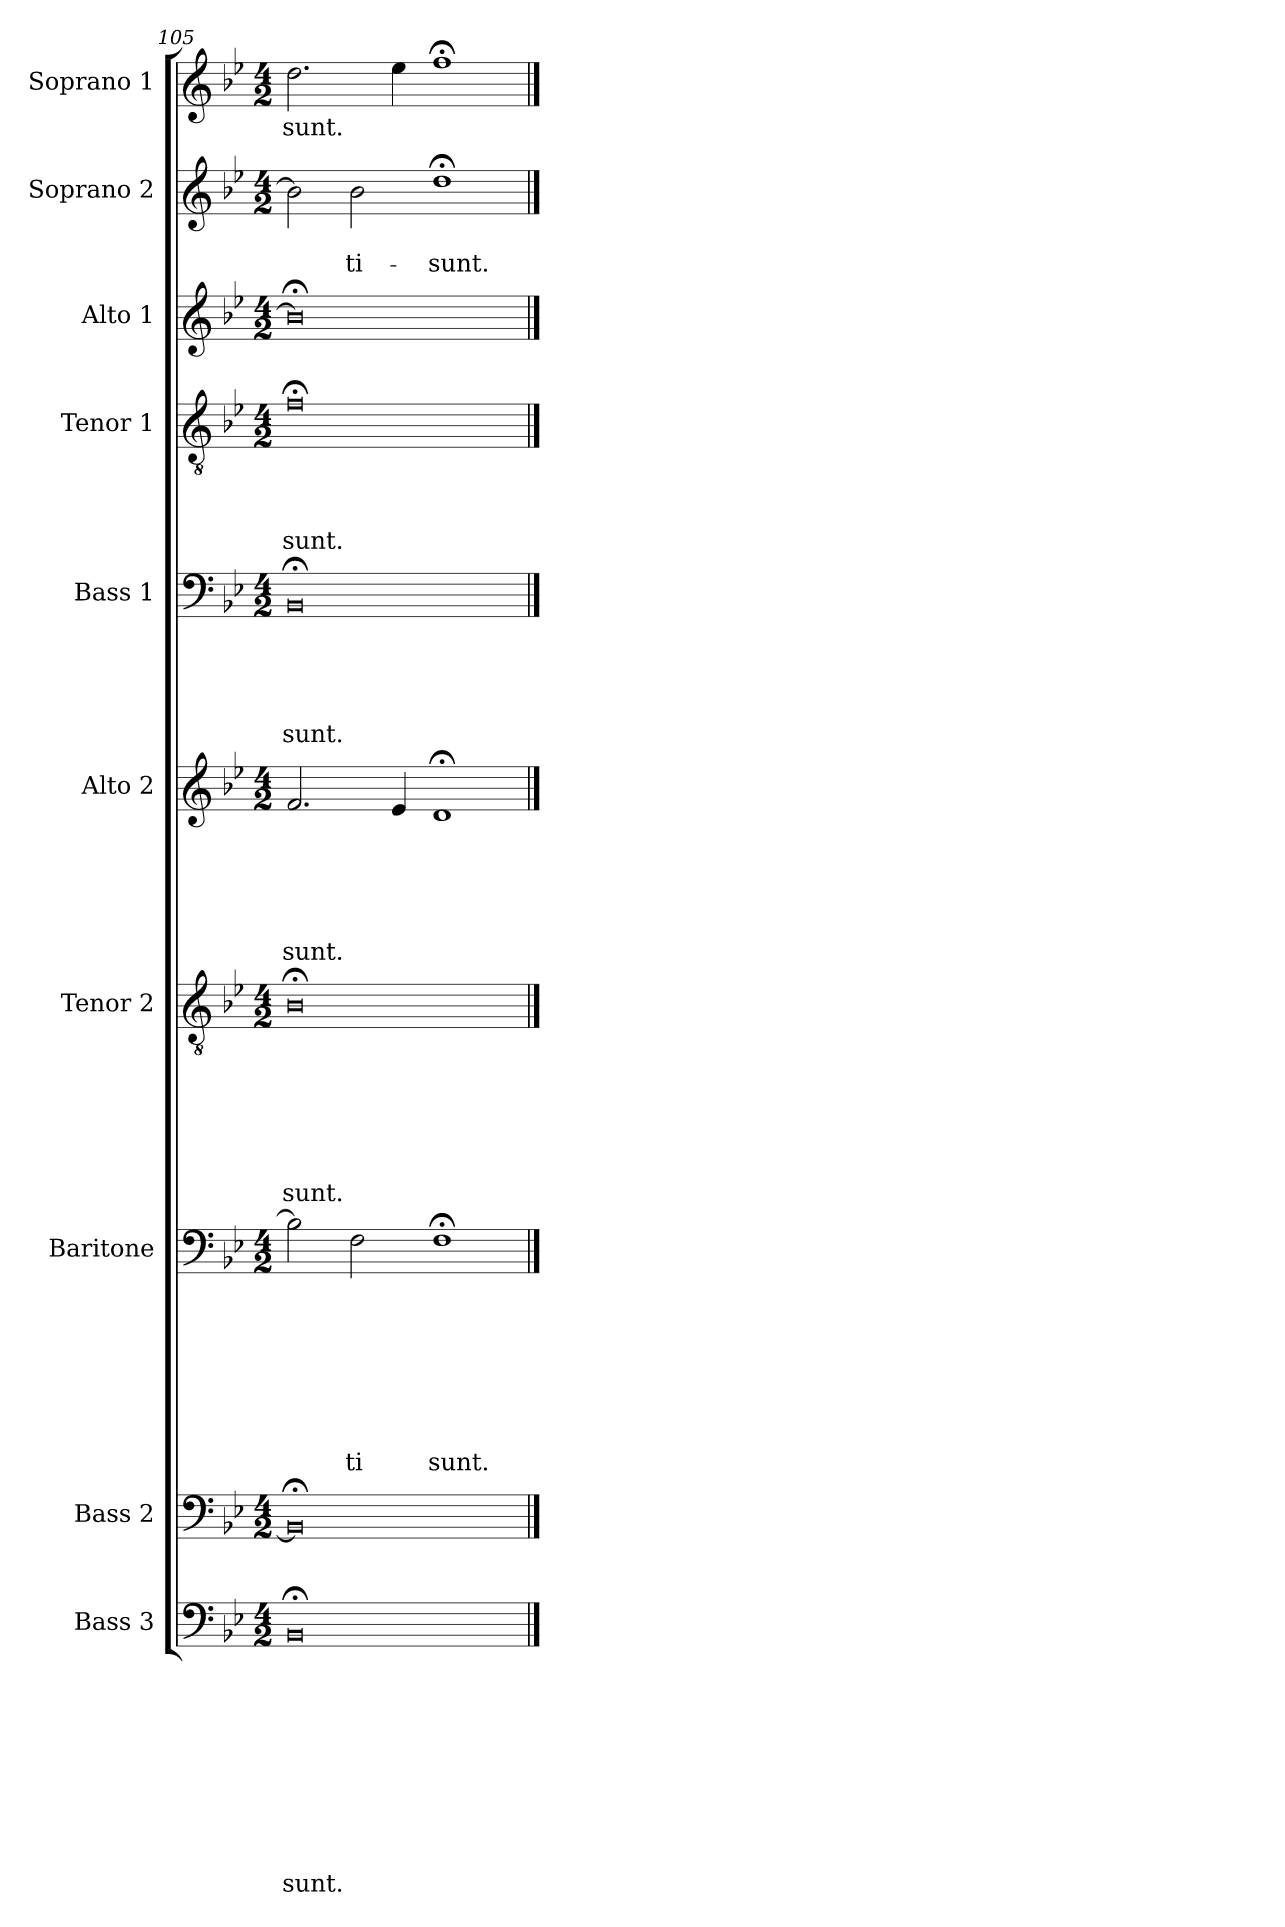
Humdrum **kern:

**kern	**text	**text	**text	**text	**text	**text	**text	**text	**text	**text	**kern	**text	**kern	**text	**text	**text	**text	**text	**text	**text	**text	**kern	**text	**text	**text	**text	**text	**text	**text	**kern	**text	**text	**text	**text	**text	**text	**kern	**text	**text	**text	**text	**text	**kern	**text	**text	**text	**text	**kern	**text	**kern	**text	**text	**kern	**text
*part10	*part10	*part10	*part10	*part10	*part10	*part10	*part10	*part10	*part10	*part10	*part9	*part9	*part8	*part8	*part8	*part8	*part8	*part8	*part8	*part8	*part8	*part7	*part7	*part7	*part7	*part7	*part7	*part7	*part7	*part6	*part6	*part6	*part6	*part6	*part6	*part6	*part5	*part5	*part5	*part5	*part5	*part5	*part4	*part4	*part4	*part4	*part4	*part3	*part3	*part2	*part2	*part2	*part1	*part1
*staff10	*staff10	*staff10	*staff10	*staff10	*staff10	*staff10	*staff10	*staff10	*staff10	*staff10	*staff9	*staff9	*staff8	*staff8	*staff8	*staff8	*staff8	*staff8	*staff8	*staff8	*staff8	*staff7	*staff7	*staff7	*staff7	*staff7	*staff7	*staff7	*staff7	*staff6	*staff6	*staff6	*staff6	*staff6	*staff6	*staff6	*staff5	*staff5	*staff5	*staff5	*staff5	*staff5	*staff4	*staff4	*staff4	*staff4	*staff4	*staff3	*staff3	*staff2	*staff2	*staff2	*staff1	*staff1
*I"Bass 3	*	*	*	*	*	*	*	*	*	*	*I"Bass 2	*	*I"Baritone	*	*	*	*	*	*	*	*	*I"Tenor 2	*	*	*	*	*	*	*	*I"Alto 2	*	*	*	*	*	*	*I"Bass 1	*	*	*	*	*	*I"Tenor 1	*	*	*	*	*I"Alto 1	*	*I"Soprano 2	*	*	*I"Soprano 1	*
*I'B.	*	*	*	*	*	*	*	*	*	*	*I'B.	*	*I'Bar.	*	*	*	*	*	*	*	*	*I'T.	*	*	*	*	*	*	*	*I'A.	*	*	*	*	*	*	*I'B.	*	*	*	*	*	*I'T.	*	*	*	*	*I'A.	*	*I'S.	*	*	*I'S.	*
*clefF4	*	*	*	*	*	*	*	*	*	*	*clefF4	*	*clefF4	*	*	*	*	*	*	*	*	*clefGv2	*	*	*	*	*	*	*	*clefG2	*	*	*	*	*	*	*clefF4	*	*	*	*	*	*clefGv2	*	*	*	*	*clefG2	*	*clefG2	*	*	*clefG2	*
*k[b-e-]	*	*	*	*	*	*	*	*	*	*	*k[b-e-]	*	*k[b-e-]	*	*	*	*	*	*	*	*	*k[b-e-]	*	*	*	*	*	*	*	*k[b-e-]	*	*	*	*	*	*	*k[b-e-]	*	*	*	*	*	*k[b-e-]	*	*	*	*	*k[b-e-]	*	*k[b-e-]	*	*	*k[b-e-]	*
*B-:	*	*	*	*	*	*	*	*	*	*	*B-:	*	*B-:	*	*	*	*	*	*	*	*	*B-:	*	*	*	*	*	*	*	*B-:	*	*	*	*	*	*	*B-:	*	*	*	*	*	*B-:	*	*	*	*	*B-:	*	*B-:	*	*	*B-:	*
*M4/2	*	*	*	*	*	*	*	*	*	*	*M4/2	*	*M4/2	*	*	*	*	*	*	*	*	*M4/2	*	*	*	*	*	*	*	*M4/2	*	*	*	*	*	*	*M4/2	*	*	*	*	*	*M4/2	*	*	*	*	*M4/2	*	*M4/2	*	*	*M4/2	*
=105	=105	=105	=105	=105	=105	=105	=105	=105	=105	=105	=105	=105	=105	=105	=105	=105	=105	=105	=105	=105	=105	=105	=105	=105	=105	=105	=105	=105	=105	=105	=105	=105	=105	=105	=105	=105	=105	=105	=105	=105	=105	=105	=105	=105	=105	=105	=105	=105	=105	=105	=105	=105	=105	=105
!	!	!	!	!	!	!	!	!	!	!LO:LY:b	!	!	!	!	!	!	!	!	!	!	!	!	!	!	!	!	!	!	!LO:LY:b	!	!	!	!	!	!	!LO:LY:b	!	!	!	!	!	!LO:LY:b	!	!	!	!	!LO:LY:b	!	!	!	!	!	!	!LO:LY:b
0BB-;	.	.	.	.	.	.	.	.	.	sunt.	0BB-;]	.	2B-\]	.	.	.	.	.	.	.	.	0B-;	.	.	.	.	.	.	sunt.	2.f/	.	.	.	.	.	sunt.	0BB-;	.	.	.	.	sunt.	0f;	.	.	.	sunt.	0b-;]	.	2b-\]	.	.	2.dd\	sunt.
!	!	!	!	!	!	!	!	!	!	!	!	!	!	!	!	!	!	!	!	!	!LO:LY:b	!	!	!	!	!	!	!	!	!	!	!	!	!	!	!	!	!	!	!	!	!	!	!	!	!	!	!	!	!	!	!LO:LY:b	!	!
.	.	.	.	.	.	.	.	.	.	.	.	.	2F\	.	.	.	.	.	.	.	-ti	.	.	.	.	.	.	.	.	.	.	.	.	.	.	.	.	.	.	.	.	.	.	.	.	.	.	.	.	2b-\	.	-ti-	.	.
.	.	.	.	.	.	.	.	.	.	.	.	.	.	.	.	.	.	.	.	.	.	.	.	.	.	.	.	.	.	4e-/	.	.	.	.	.	.	.	.	.	.	.	.	.	.	.	.	.	.	.	.	.	.	4ee-\	.
!	!	!	!	!	!	!	!	!	!	!	!	!	!	!	!	!	!	!	!	!	!LO:LY:b	!	!	!	!	!	!	!	!	!	!	!	!	!	!	!	!	!	!	!	!	!	!	!	!	!	!	!	!	!	!	!LO:LY:b	!	!
.	.	.	.	.	.	.	.	.	.	.	.	.	1F;	.	.	.	.	.	.	.	sunt.	.	.	.	.	.	.	.	.	1d;	.	.	.	.	.	.	.	.	.	.	.	.	.	.	.	.	.	.	.	1dd;	.	-sunt.	1ff;	.
==	==	==	==	==	==	==	==	==	==	==	==	==	==	==	==	==	==	==	==	==	==	==	==	==	==	==	==	==	==	==	==	==	==	==	==	==	==	==	==	==	==	==	==	==	==	==	==	==	==	==	==	==	==	==
*-	*-	*-	*-	*-	*-	*-	*-	*-	*-	*-	*-	*-	*-	*-	*-	*-	*-	*-	*-	*-	*-	*-	*-	*-	*-	*-	*-	*-	*-	*-	*-	*-	*-	*-	*-	*-	*-	*-	*-	*-	*-	*-	*-	*-	*-	*-	*-	*-	*-	*-	*-	*-	*-	*-
